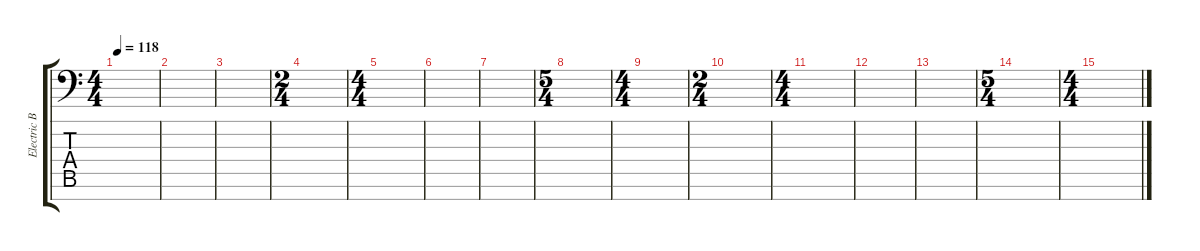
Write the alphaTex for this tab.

\track ("Electric Bass (finger)" "Electric B") {instrument overdrivenguitar}
\staff {score tabs}
\tuning (G2 D2 A1 E1 B0 C-1 C-1) {hide}
\ts (4 4)
\tempo 118
\clef f4
\ks c
|
|
|
\ts (2 4)
|
\ts (4 4)
|
|
|
\ts (5 4)
|
\ts (4 4)
|
\ts (2 4)
|
\ts (4 4)
|
|
|
\ts (5 4)
|
\ts (4 4)
